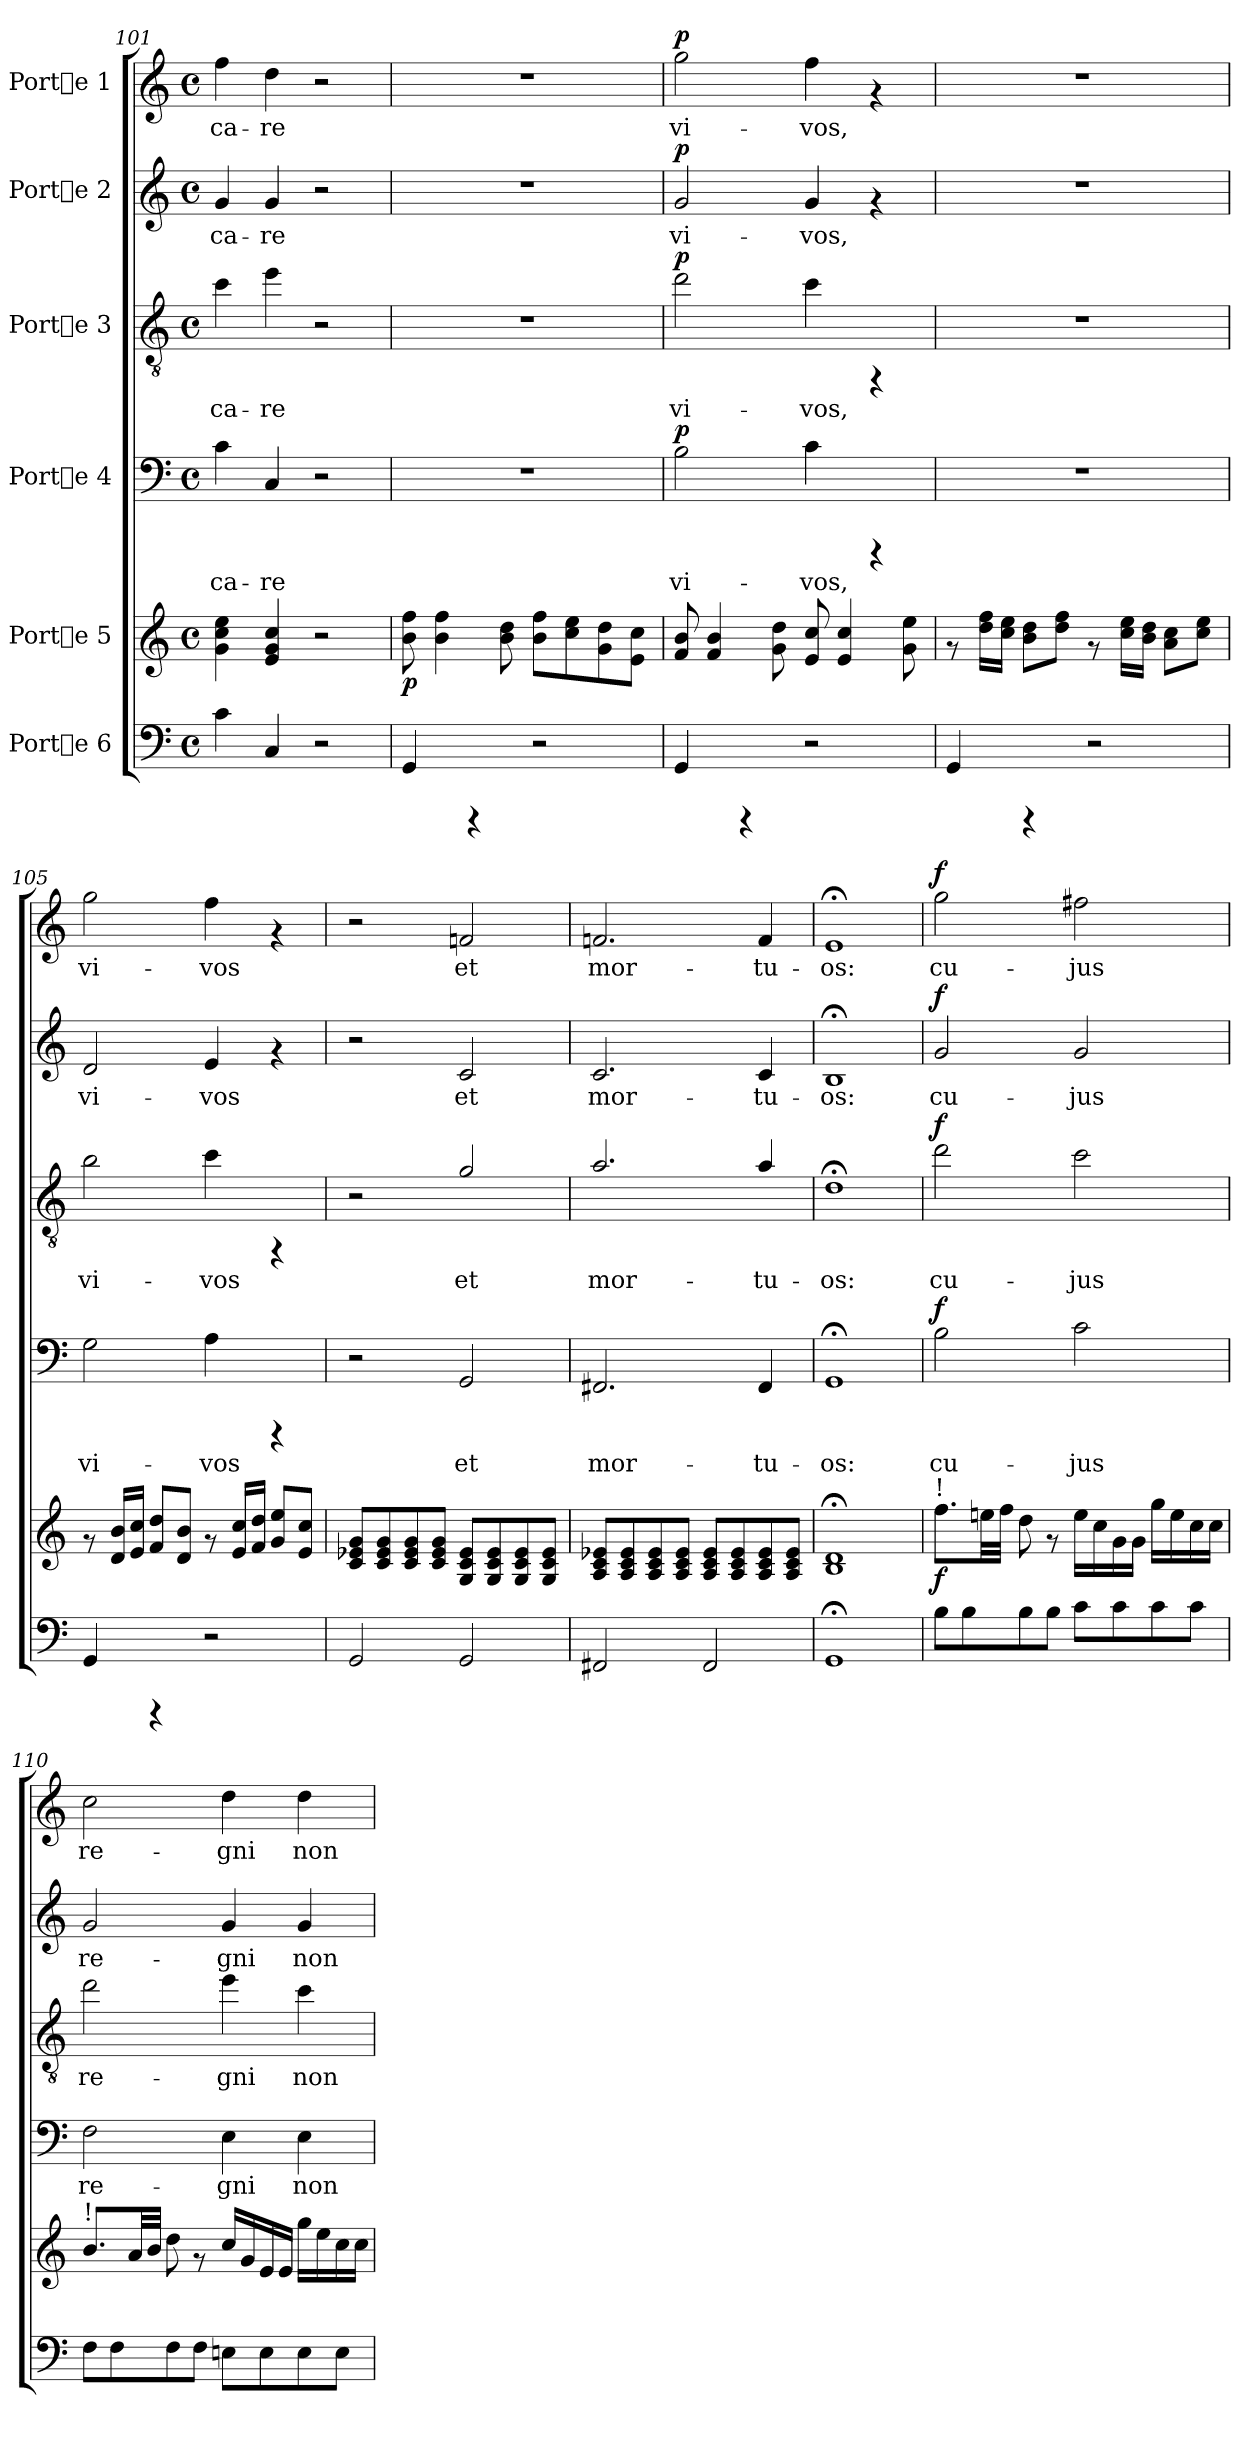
**kern	**kern	**dynam	**kern	**text	**dynam	**kern	**text	**dynam	**kern	**text	**dynam	**kern	**text	**dynam
*part6	*part5	*part5	*part4	*part4	*part4	*part3	*part3	*part3	*part2	*part2	*part2	*part1	*part1	*part1
*staff6	*staff5	*staff5	*staff4	*staff4	*staff4	*staff3	*staff3	*staff3	*staff2	*staff2	*staff2	*staff1	*staff1	*staff1
*I"Porte 6	*I"Porte 5	*	*I"Porte 4	*	*	*I"Porte 3	*	*	*I"Porte 2	*	*	*I"Porte 1	*	*
*clefF4	*clefG2	*	*clefF4	*	*	*clefGv2	*	*	*clefG2	*	*	*clefG2	*	*
*	*	*	*	*	*	*ITrd8c14	*	*	*	*	*	*ITrd1c2	*	*
*M4/4	*M4/4	*	*M4/4	*	*	*M4/4	*	*	*M4/4	*	*	*M4/4	*	*
*met(c)	*met(c)	*	*met(c)	*	*	*met(c)	*	*	*met(c)	*	*	*met(c)	*	*
=101	=101	=101	=101	=101	=101	=101	=101	=101	=101	=101	=101	=101	=101	=101
!	!	!	!	!LO:LY:b:cj	!	!	!LO:LY:b:cj	!	!	!LO:LY:b:cj	!	!	!LO:LY:b:cj	!
4c\	4ee\ 4cc\ 4g\	.	4c\	-ca-	.	4c\	-ca-	.	4g/	-ca-	.	4ee\	-ca-	.
!	!	!	!	!LO:LY:b:cj	!	!	!LO:LY:b:cj	!	!	!LO:LY:b:cj	!	!	!LO:LY:b:cj	!
4C/	4cc/ 4g/ 4e/	.	4C/	-re	.	4e\	-re	.	4g/	-re	.	4cc\	-re	.
2r	2r	.	2r	.	.	2r	.	.	2r	.	.	2r	.	.
=102	=102	=102	=102	=102	=102	=102	=102	=102	=102	=102	=102	=102	=102	=102
!	!	!LO:DY:b	!	!	!	!	!	!	!	!	!	!	!	!
4GG/	8ff\ 8b\	p	1r	.	.	1r	.	.	1r	.	.	1r	.	.
.	4ff\ 4b\	.	.	.	.	.	.	.	.	.	.	.	.	.
4rCCC	.	.	.	.	.	.	.	.	.	.	.	.	.	.
.	8dd\ 8b\	.	.	.	.	.	.	.	.	.	.	.	.	.
2r	8ff\ 8b\L	.	.	.	.	.	.	.	.	.	.	.	.	.
.	8ee\ 8cc\	.	.	.	.	.	.	.	.	.	.	.	.	.
.	8dd\ 8g\	.	.	.	.	.	.	.	.	.	.	.	.	.
.	8cc\ 8e\J	.	.	.	.	.	.	.	.	.	.	.	.	.
!!LO:PB:g=z
=103	=103	=103	=103	=103	=103	=103	=103	=103	=103	=103	=103	=103	=103	=103
!	!	!	!	!LO:LY:b:cj	!LO:DY:a	!	!LO:LY:b:cj	!LO:DY:a	!	!LO:LY:b:cj	!LO:DY:a	!	!LO:LY:b:cj	!LO:DY:a
4GG/	8b/ 8f/	.	2B\	vi-	p	2d\	vi-	p	2g/	vi-	p	2ff\	vi-	p
.	4b/ 4f/	.	.	.	.	.	.	.	.	.	.	.	.	.
4rCCC	.	.	.	.	.	.	.	.	.	.	.	.	.	.
.	8dd\ 8g\	.	.	.	.	.	.	.	.	.	.	.	.	.
!	!	!	!	!LO:LY:b:cj	!	!	!LO:LY:b:cj	!	!	!LO:LY:b:cj	!	!	!LO:LY:b:cj	!
2r	8cc/ 8e/	.	4c\	-vos,	.	4c\	-vos,	.	4g/	-vos,	.	4ee\	-vos,	.
.	4cc/ 4e/	.	.	.	.	.	.	.	.	.	.	.	.	.
.	.	.	4rCCC	.	.	4rFF	.	.	4rf	.	.	4rf	.	.
.	8ee\ 8g\	.	.	.	.	.	.	.	.	.	.	.	.	.
=104	=104	=104	=104	=104	=104	=104	=104	=104	=104	=104	=104	=104	=104	=104
4GG/	8rf	.	1r	.	.	1r	.	.	1r	.	.	1r	.	.
.	16ff\ 16dd\L	.	.	.	.	.	.	.	.	.	.	.	.	.
.	16ee\ 16cc\J	.	.	.	.	.	.	.	.	.	.	.	.	.
4rCCC	8dd\ 8b\L	.	.	.	.	.	.	.	.	.	.	.	.	.
.	8ff\ 8dd\J	.	.	.	.	.	.	.	.	.	.	.	.	.
2r	8rf	.	.	.	.	.	.	.	.	.	.	.	.	.
.	16ee\ 16cc\L	.	.	.	.	.	.	.	.	.	.	.	.	.
.	16dd\ 16b\J	.	.	.	.	.	.	.	.	.	.	.	.	.
.	8cc\ 8a\L	.	.	.	.	.	.	.	.	.	.	.	.	.
.	8ee\ 8cc\J	.	.	.	.	.	.	.	.	.	.	.	.	.
=105	=105	=105	=105	=105	=105	=105	=105	=105	=105	=105	=105	=105	=105	=105
!	!	!	!	!LO:LY:b:cj	!	!	!LO:LY:b:cj	!	!	!LO:LY:b:cj	!	!	!LO:LY:b:cj	!
4GG/	8rf	.	2G\	vi-	.	2B\	vi-	.	2d/	vi-	.	2ff\	vi-	.
.	16b/ 16d/L	.	.	.	.	.	.	.	.	.	.	.	.	.
.	16cc/ 16e/J	.	.	.	.	.	.	.	.	.	.	.	.	.
4rCCC	8dd/ 8f/L	.	.	.	.	.	.	.	.	.	.	.	.	.
.	8b/ 8d/J	.	.	.	.	.	.	.	.	.	.	.	.	.
!	!	!	!	!LO:LY:b:cj	!	!	!LO:LY:b:cj	!	!	!LO:LY:b:cj	!	!	!LO:LY:b:cj	!
2r	8rf	.	4A\	-vos	.	4c\	-vos	.	4e/	-vos	.	4ee\	-vos	.
.	16cc/ 16e/L	.	.	.	.	.	.	.	.	.	.	.	.	.
.	16dd/ 16f/J	.	.	.	.	.	.	.	.	.	.	.	.	.
.	8ee/ 8g/L	.	4rCCC	.	.	4rFF	.	.	4rf	.	.	4rf	.	.
.	8cc/ 8e/J	.	.	.	.	.	.	.	.	.	.	.	.	.
=106	=106	=106	=106	=106	=106	=106	=106	=106	=106	=106	=106	=106	=106	=106
2GG/	8g/ 8e-X/ 8c/L	.	2r	.	.	2r	.	.	2r	.	.	2r	.	.
.	8g/ 8e-/ 8c/	.	.	.	.	.	.	.	.	.	.	.	.	.
.	8g/ 8e-/ 8c/	.	.	.	.	.	.	.	.	.	.	.	.	.
.	8g/ 8e-/ 8c/J	.	.	.	.	.	.	.	.	.	.	.	.	.
!	!	!	!	!LO:LY:b:cj	!	!	!LO:LY:b:cj	!	!	!LO:LY:b:cj	!	!	!LO:LY:b:cj	!
2GG/	8e-/ 8c/ 8G/L	.	2GG/	et	.	2G/	et	.	2c/	et	.	2e-X/	et	.
.	8e-/ 8c/ 8G/	.	.	.	.	.	.	.	.	.	.	.	.	.
.	8e-/ 8c/ 8G/	.	.	.	.	.	.	.	.	.	.	.	.	.
.	8e-/ 8c/ 8G/J	.	.	.	.	.	.	.	.	.	.	.	.	.
=107	=107	=107	=107	=107	=107	=107	=107	=107	=107	=107	=107	=107	=107	=107
!	!	!	!	!LO:LY:b:cj	!	!	!LO:LY:b:cj	!	!	!LO:LY:b:cj	!	!	!LO:LY:b:cj	!
2FF#X/	8e-X/ 8c/ 8A/L	.	2.FF#X/	mor-	.	2.A/	mor-	.	2.c/	mor-	.	2.e-X/	mor-	.
.	8e-/ 8c/ 8A/	.	.	.	.	.	.	.	.	.	.	.	.	.
.	8e-/ 8c/ 8A/	.	.	.	.	.	.	.	.	.	.	.	.	.
.	8e-/ 8c/ 8A/J	.	.	.	.	.	.	.	.	.	.	.	.	.
2FF#/	8e-/ 8c/ 8A/L	.	.	.	.	.	.	.	.	.	.	.	.	.
.	8e-/ 8c/ 8A/	.	.	.	.	.	.	.	.	.	.	.	.	.
!	!	!	!	!LO:LY:b:cj	!	!	!LO:LY:b:cj	!	!	!LO:LY:b:cj	!	!	!LO:LY:b:cj	!
.	8e-/ 8c/ 8A/	.	4FF#/	-tu-	.	4A/	-tu-	.	4c/	-tu-	.	4e-/	-tu-	.
.	8e-/ 8c/ 8A/J	.	.	.	.	.	.	.	.	.	.	.	.	.
=108	=108	=108	=108	=108	=108	=108	=108	=108	=108	=108	=108	=108	=108	=108
!	!	!	!	!LO:LY:b:cj	!	!	!LO:LY:b:cj	!	!	!LO:LY:b:cj	!	!	!LO:LY:b:cj	!
1GG;<	1d;< 1B;<	.	1GG;<	-os:	.	1D;<	-os:	.	1B;<	-os:	.	1d;<	-os:	.
!!LO:LB:g=z
=109	=109	=109	=109	=109	=109	=109	=109	=109	=109	=109	=109	=109	=109	=109
!	!LO:TX:a:t=!	!	!	!	!	!	!	!	!	!	!	!	!	!
!	!	!LO:DY:b	!	!LO:LY:b:cj	!LO:DY:a	!	!LO:LY:b:cj	!LO:DY:a	!	!LO:LY:b:cj	!LO:DY:a	!	!LO:LY:b:cj	!LO:DY:a
8B\L	8.ff\L	f	2B\	cu-	f	2d\	cu-	f	2g/	cu-	f	2ff\	cu-	f
8B\	.	.	.	.	.	.	.	.	.	.	.	.	.	.
.	32een\	.	.	.	.	.	.	.	.	.	.	.	.	.
.	32ff\J	.	.	.	.	.	.	.	.	.	.	.	.	.
8B\	8dd\	.	.	.	.	.	.	.	.	.	.	.	.	.
8B\J	8rf	.	.	.	.	.	.	.	.	.	.	.	.	.
!	!	!	!	!LO:LY:b:cj	!	!	!LO:LY:b:cj	!	!	!LO:LY:b:cj	!	!	!LO:LY:b:cj	!
8c\L	16ee\L	.	2c\	-jus	.	2c\	-jus	.	2g/	-jus	.	2een\	-jus	.
.	16cc\	.	.	.	.	.	.	.	.	.	.	.	.	.
8c\	16g\	.	.	.	.	.	.	.	.	.	.	.	.	.
.	16g\J	.	.	.	.	.	.	.	.	.	.	.	.	.
8c\	16gg\L	.	.	.	.	.	.	.	.	.	.	.	.	.
.	16ee\	.	.	.	.	.	.	.	.	.	.	.	.	.
8c\J	16cc\	.	.	.	.	.	.	.	.	.	.	.	.	.
.	16cc\J	.	.	.	.	.	.	.	.	.	.	.	.	.
=110	=110	=110	=110	=110	=110	=110	=110	=110	=110	=110	=110	=110	=110	=110
!	!LO:TX:a:t=!	!	!	!	!	!	!	!	!	!	!	!	!	!
!	!	!	!	!LO:LY:b:cj	!	!	!LO:LY:b:cj	!	!	!LO:LY:b:cj	!	!	!LO:LY:b:cj	!
8F\L	8.b/L	.	2F\	re-	.	2d\	re-	.	2g/	re-	.	2b\	re-	.
8F\	.	.	.	.	.	.	.	.	.	.	.	.	.	.
.	32a/	.	.	.	.	.	.	.	.	.	.	.	.	.
.	32b/J	.	.	.	.	.	.	.	.	.	.	.	.	.
8F\	8dd\	.	.	.	.	.	.	.	.	.	.	.	.	.
8F\J	8rf	.	.	.	.	.	.	.	.	.	.	.	.	.
!	!	!	!	!LO:LY:b:cj	!	!	!LO:LY:b:cj	!	!	!LO:LY:b:cj	!	!	!LO:LY:b:cj	!
8En\L	16cc/L	.	4E\	-gni	.	4e\	-gni	.	4g/	-gni	.	4cc\	-gni	.
.	16g/	.	.	.	.	.	.	.	.	.	.	.	.	.
8E\	16e/	.	.	.	.	.	.	.	.	.	.	.	.	.
.	16e/J	.	.	.	.	.	.	.	.	.	.	.	.	.
!	!	!	!	!LO:LY:b:cj	!	!	!LO:LY:b:cj	!	!	!LO:LY:b:cj	!	!	!LO:LY:b:cj	!
8E\	16gg\L	.	4E\	non	.	4c\	non	.	4g/	non	.	4cc\	non	.
.	16ee\	.	.	.	.	.	.	.	.	.	.	.	.	.
8E\J	16cc\	.	.	.	.	.	.	.	.	.	.	.	.	.
.	16cc\J	.	.	.	.	.	.	.	.	.	.	.	.	.
=	=	=	=	=	=	=	=	=	=	=	=	=	=	=
*-	*-	*-	*-	*-	*-	*-	*-	*-	*-	*-	*-	*-	*-	*-
